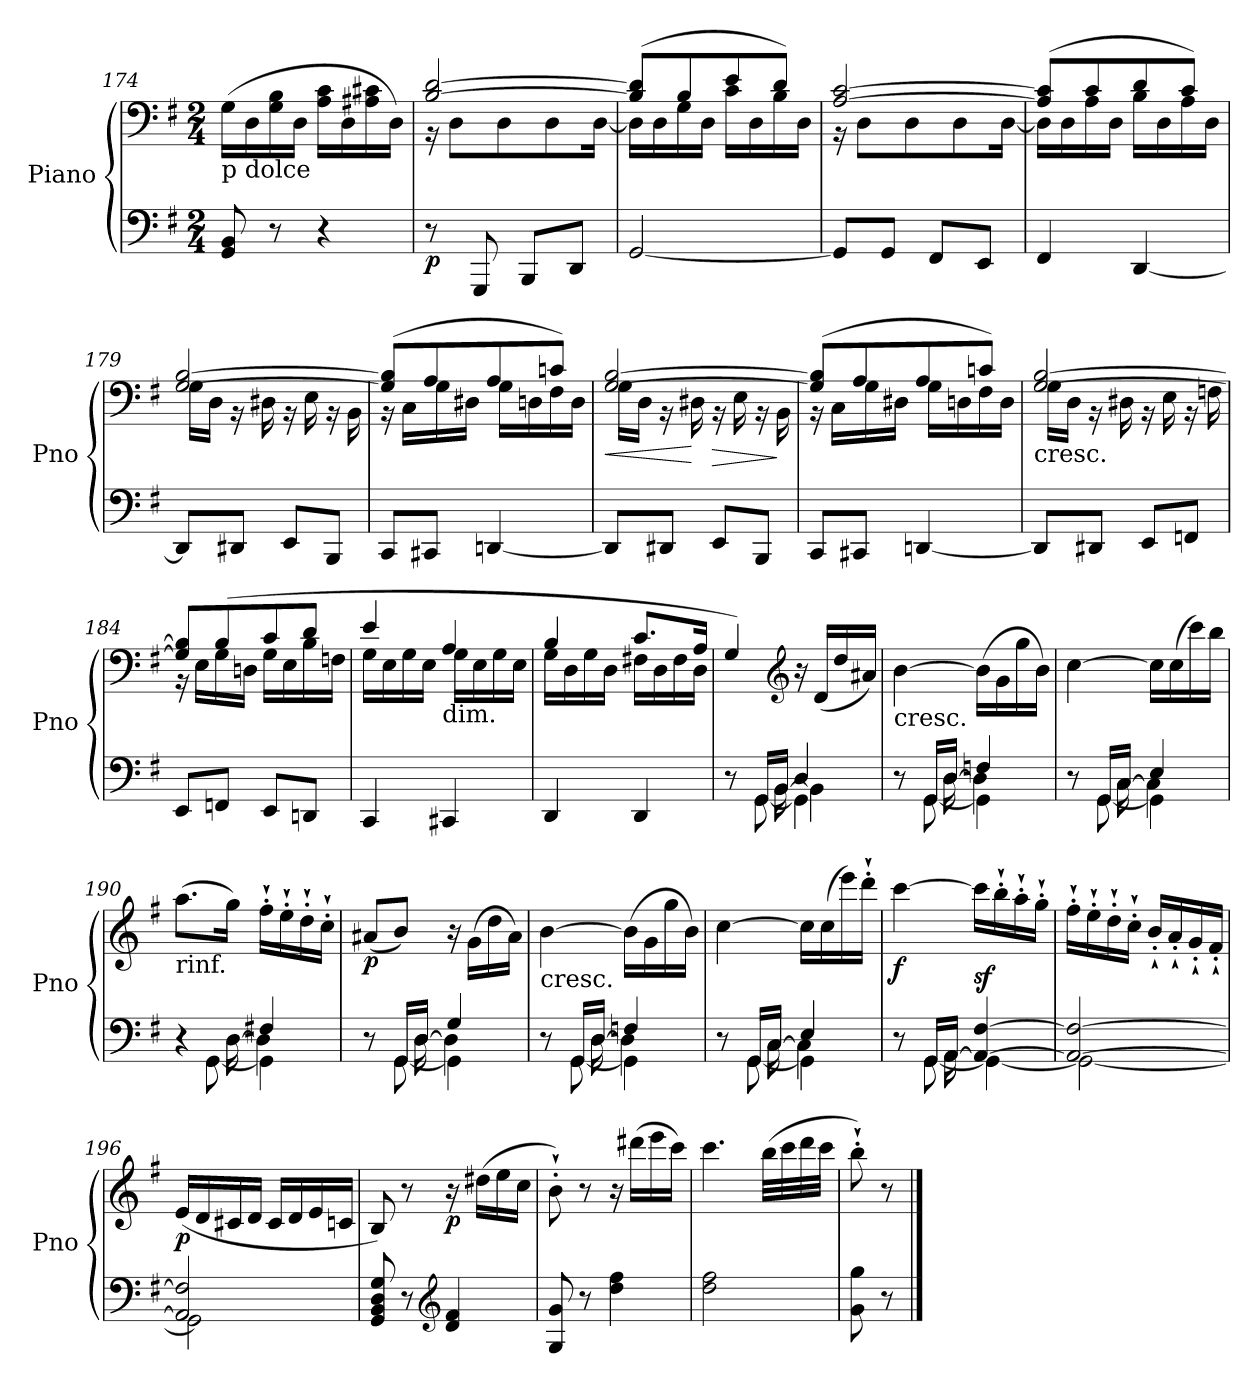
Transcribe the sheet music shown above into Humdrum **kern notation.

**kern	**kern	**dynam
*part1	*part1	*part1
*staff2	*staff1	*staff1/2
*I"Piano	*	*
*I'Pno	*	*
*clefF4	*clefF4	*
*k[f#]	*k[f#]	*
*G:	*G:	*
*M2/4	*M2/4	*
=174	=174	=174
!	!LO:TX:b:t=p dolce	!
8GG/ 8BB/	(>16G\LL	.
.	16D\	.
8r	16G\ 16B\	.
.	16D\JJ	.
4r	16A\ 16c\LL	.
.	16D\	.
.	16A#X\ 16c#X\	.
.	16D\JJ)	.
=175	=175	=175
*	*^	*
!	!	!	!LO:DY:b=2
8r	[2B/ [2d/	16rBB	p
.	.	8D\L	.
8GGG/	.	.	.
.	.	8D\	.
8BBB/L	.	.	.
.	.	8D\	.
8DD/J	.	.	.
.	.	[16D\Jk	.
=176	=176	=176	=176
[2GG/	(>8B/] 8d/]L	16D\LL]	.
.	.	16D\	.
.	8B/	16G\	.
.	.	16D\JJ	.
.	8e/	16c\LL	.
.	.	16D\	.
.	8d/J)	16B\	.
.	.	16D\JJ	.
=177	=177	=177	=177
8GG/L]	[2A/ [2c/	16r	.
.	.	8D\L	.
8GG/J	.	.	.
.	.	8D\	.
8FF#/L	.	.	.
.	.	8D\	.
8EE/J	.	.	.
.	.	[16D\Jk	.
=178	=178	=178	=178
4FF#/	(>8A/] 8c/]L	16D\LL]	.
.	.	16D\	.
.	8c/	16A\	.
.	.	16D\JJ	.
[4DD/	8d/	16B\LL	.
.	.	16D\	.
.	8c/J)	16A\	.
.	.	16D\JJ	.
=179	=179	=179	=179
8DD/L]	[2G/ [2B/	16G\LL	.
.	.	16D\JJ	.
8DD#X/J	.	16rBB	.
.	.	16D#X\	.
8EE/L	.	16rBB	.
.	.	16E\	.
8BBB/J	.	16rBB	.
.	.	16BB\	.
=180	=180	=180	=180
8CC/L	(>8G/] 8B/]L	16rBB	.
.	.	16C\LL	.
8CC#X/J	8A/	16G\	.
.	.	16D#X\JJ	.
[4DDn/	8A/	16G\LL	.
.	.	16Dn\	.
.	8cn/J)	16F#\	.
.	.	16D\JJ	.
=181	=181	=181	=181
!	!	!	!LO:HP:b
8DD/L]	[2G/ [2B/	16G\LL	<
.	.	16D\JJ	.
8DD#X/J	.	16rBB	.
.	.	16D#X\	[
!	!	!	!LO:HP:b
8EE/L	.	16rBB	>
.	.	16E\	.
8BBB/J	.	16rBB	.
.	.	16BB\	]
=182	=182	=182	=182
8CC/L	(>8G/] 8B/]L	16rBB	.
.	.	16C\LL	.
8CC#X/J	8A/	16G\	.
.	.	16D#X\JJ	.
[4DDn/	8A/	16G\LL	.
.	.	16Dn\	.
.	8cn/J)	16F#\	.
.	.	16D\JJ	.
=183	=183	=183	=183
!	!LO:TX:b:t=cresc.	!	!
8DD/L]	[2G/ [2B/	16G\LL	.
.	.	16D\JJ	.
8DD#X/J	.	16rBB	.
.	.	16D#X\	.
8EE/L	.	16rBB	.
.	.	16E\	.
8FFn/J	.	16rBB	.
.	.	16Fn\	.
=184	=184	=184	=184
8EE/L	8G/] 8B/]L	16rBB	.
.	.	16E\LL	.
8FFn/J	(>8B/	16G\	.
.	.	16Dn\JJ	.
8EE/L	8c/	16G\LL	.
.	.	16E\	.
8DDn/J	8d/J	16B\	.
.	.	16Fn\JJ	.
=185	=185	=185	=185
4CC/	4e/	16G\LL	.
.	.	16E\	.
.	.	16G\	.
.	.	16E\JJ	.
!	!LO:TX:b:t=dim.	!	!
4CC#X/	4A/	16G\LL	.
.	.	16E\	.
.	.	16G\	.
.	.	16E\JJ	.
=186	=186	=186	=186
4DD/	4B/	16G\LL	.
.	.	16D\	.
.	.	16G\	.
.	.	16D\JJ	.
4DD/	8.c/L	16F#X\LL	.
.	.	16D\	.
.	.	16F#\	.
.	16A/Jk	16D\JJ	.
*	*v	*v	*
=187	=187	=187
*^	*	*
*	*^	*	*
8r	8ryy	8.ryy	4G/)	.
16GG/LL	[8GG\	.	.	.
16BB/JJ	.	[16BB\	.	.
*	*	*	*clefG2	*
4D/	4GG\]	4BB\]	16r	.
.	.	.	(<16d/LL	.
.	.	.	16dd/	.
.	.	.	16a#X/JJ)	.
=188	=188	=188	=188	=188
!	!	!	!LO:TX:b:t=cresc.	!
8r	8ryy	8.ryy	[4b\	.
16GG/LL	[8GG\	.	.	.
16D/JJ	.	[16D\	.	.
4Fn/	4GG\]	4D\]	(>16b\LL]	.
.	.	.	16g\	.
.	.	.	16gg\	.
.	.	.	16b\JJ)	.
=189	=189	=189	=189	=189
8r	8ryy	8.ryy	[4cc\	.
16GG/LL	[8GG\	.	.	.
16C/JJ	.	[16C\	.	.
4E/	4GG\]	4C\]	16cc\LL]	.
.	.	.	(>16cc\	.
.	.	.	16ccc\)	.
.	.	.	16bb\JJ	.
=190	=190	=190	=190	=190
!	!	!	!LO:TX:b:t=rinf.	!
4r	8ryy	8.ryy	(>8.aa\L	.
.	[8GG\	.	.	.
.	.	[16D\	16gg\Jk)	.
4F#X/	4GG\]	4D\]	16ff#'`\LL	.
.	.	.	16ee'`\	.
.	.	.	16dd'`\	.
.	.	.	16cc'`\JJ	.
=191	=191	=191	=191	=191
!	!	!	!	!LO:DY:b
8r	8ryy	8.ryy	(<8a#X/L	p
16GG/LL	[8GG\	.	8b/J)	.
16D/JJ	.	[16D\	.	.
4G/	4GG\]	4D\]	16r	.
.	.	.	(>16g\LL	.
.	.	.	16dd\	.
.	.	.	16a#\JJ)	.
=192	=192	=192	=192	=192
!	!	!	!LO:TX:b:t=cresc.	!
8r	8ryy	8.ryy	[4b\	.
16GG/LL	[8GG\	.	.	.
16D/JJ	.	[16D\	.	.
4Fn/	4GG\]	4D\]	(>16b\LL]	.
.	.	.	16g\	.
.	.	.	16gg\	.
.	.	.	16b\JJ)	.
=193	=193	=193	=193	=193
8r	8ryy	8.ryy	[4cc\	.
16GG/LL	[8GG\	.	.	.
16C/JJ	.	[16C\	.	.
4E/	4GG\]	4C\]	16cc\LL]	.
.	.	.	(>16cc\	.
.	.	.	16eee\)	.
.	.	.	16ddd'`\JJ	.
=194	=194	=194	=194	=194
!	!	!	!	!LO:DY:b
8r	8ryy	8.ryy	[4ccc\	f
16GG/LL	[8GG\	.	.	.
[16AA/JJ	.	16AA\	.	.
!	!	!	!	!LO:DY:a=2
4AA/_ [4F#/	4GG\_	4ryy	16ccc\LL]	sf
.	.	.	16bb'`\	.
.	.	.	16aa'`\	.
.	.	.	16gg'`\JJ	.
*	*v	*v	*	*
=195	=195	=195	=195
2AA/_ 2F#/_	2GG\_	16ff#'`\LL	.
.	.	16ee'`\	.
.	.	16dd'`\	.
.	.	16cc'`\JJ	.
.	.	16b'`/LL	.
.	.	16a'`/	.
.	.	16g'`/	.
.	.	16f#'`/JJ	.
=196	=196	=196	=196
!	!	!	!LO:DY:b
2AA/] 2F#/]	2GG\]	(<16e/LL	p
.	.	16d/	.
.	.	16c#X/	.
.	.	16d/JJ	.
.	.	16c#/LL	.
.	.	16d/	.
.	.	16e/	.
.	.	16cn/JJ	.
*v	*v	*	*
=197	=197	=197
8GG/ 8BB/ 8D/ 8G/	8B/)	.
8r	8r	.
*clefG2	*	*
!	!	!LO:DY:b
4d/ 4f#/	16r	p
.	(>16dd#X\LL	.
.	16ee\	.
.	16cc\JJ	.
=198	=198	=198
8G/ 8g/	8b'`\)	.
8r	8r	.
4dd\ 4ff#\	16r	.
.	(>16ddd#X\LL	.
.	16eee\	.
.	16ccc\JJ)	.
=199	=199	=199
2dd\ 2ff#\	4.ccc\	.
.	(>32bb\LLL	.
.	32ccc\	.
.	32ddd\	.
.	32ccc\JJJ	.
=200	=200	=200
8g\ 8gg\	8bb'`\)	.
8r	8r	.
==	==	==
*-	*-	*-
